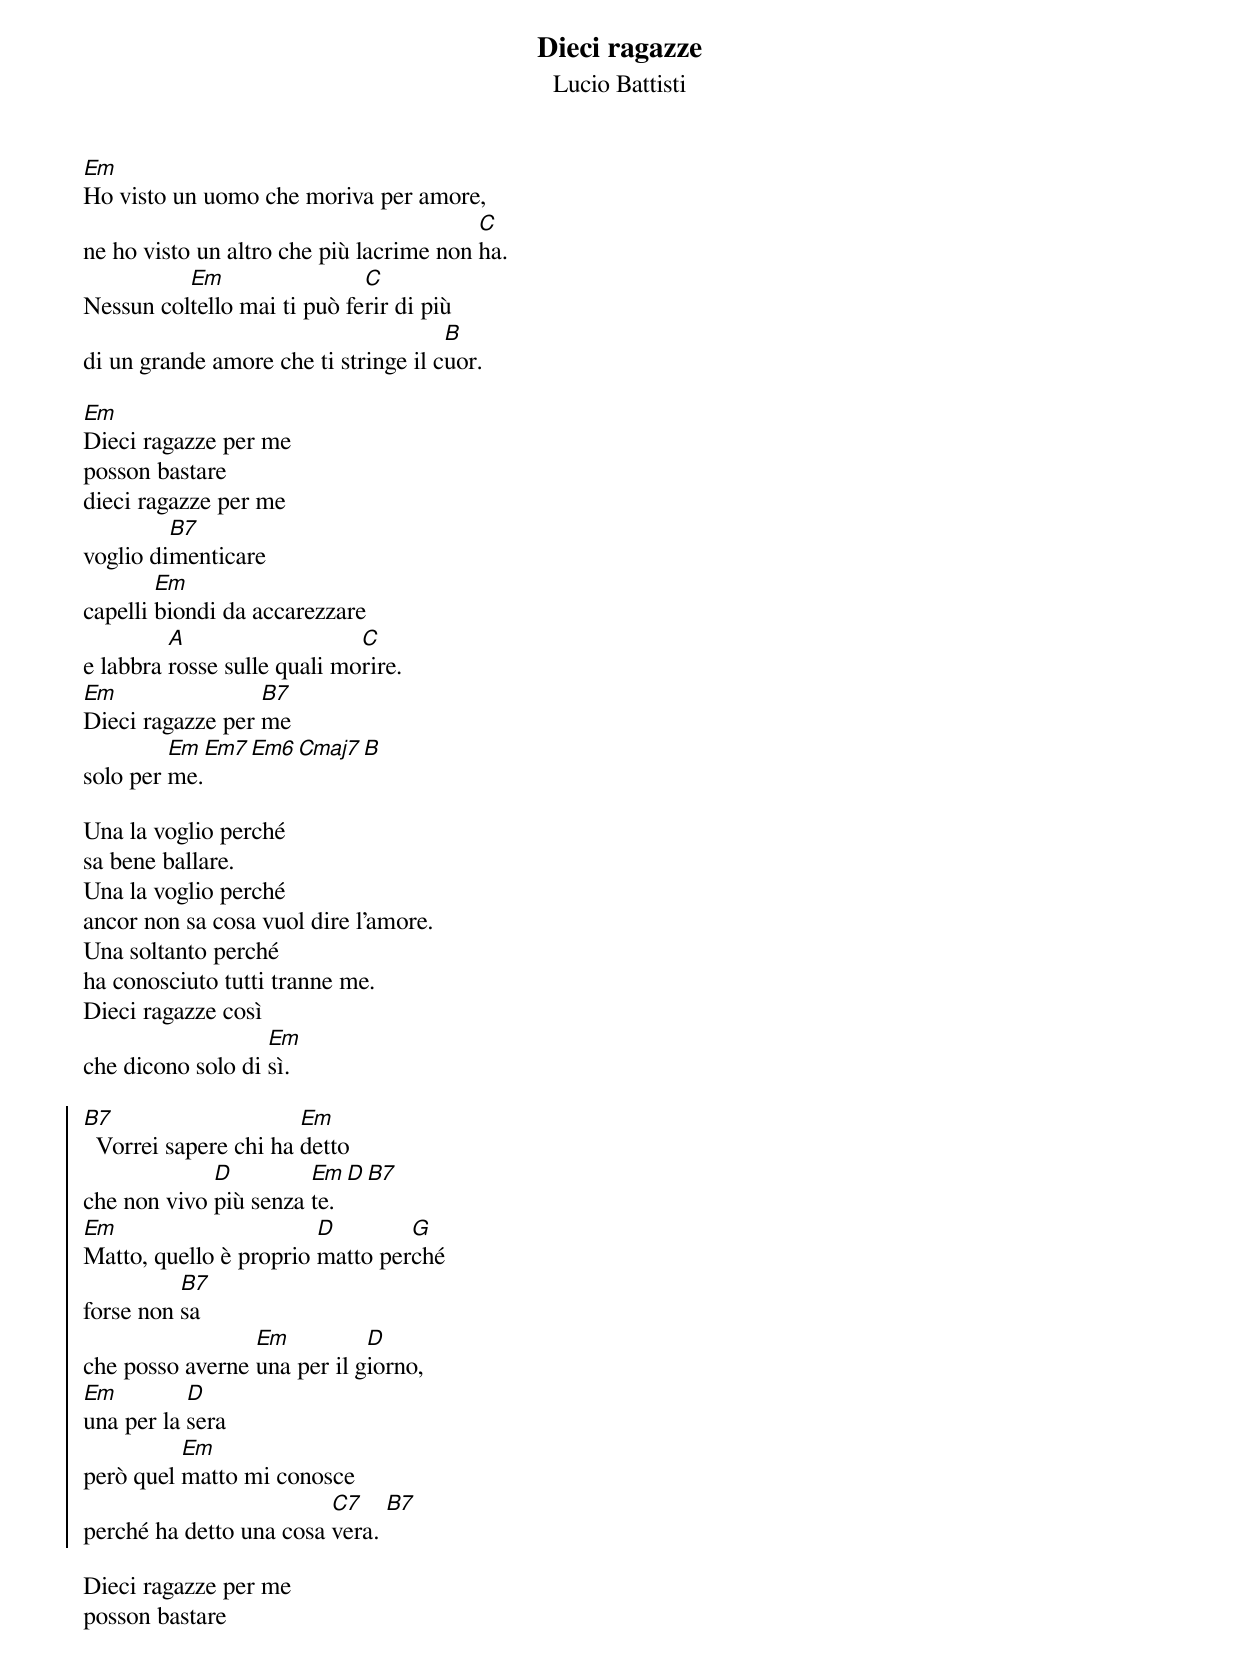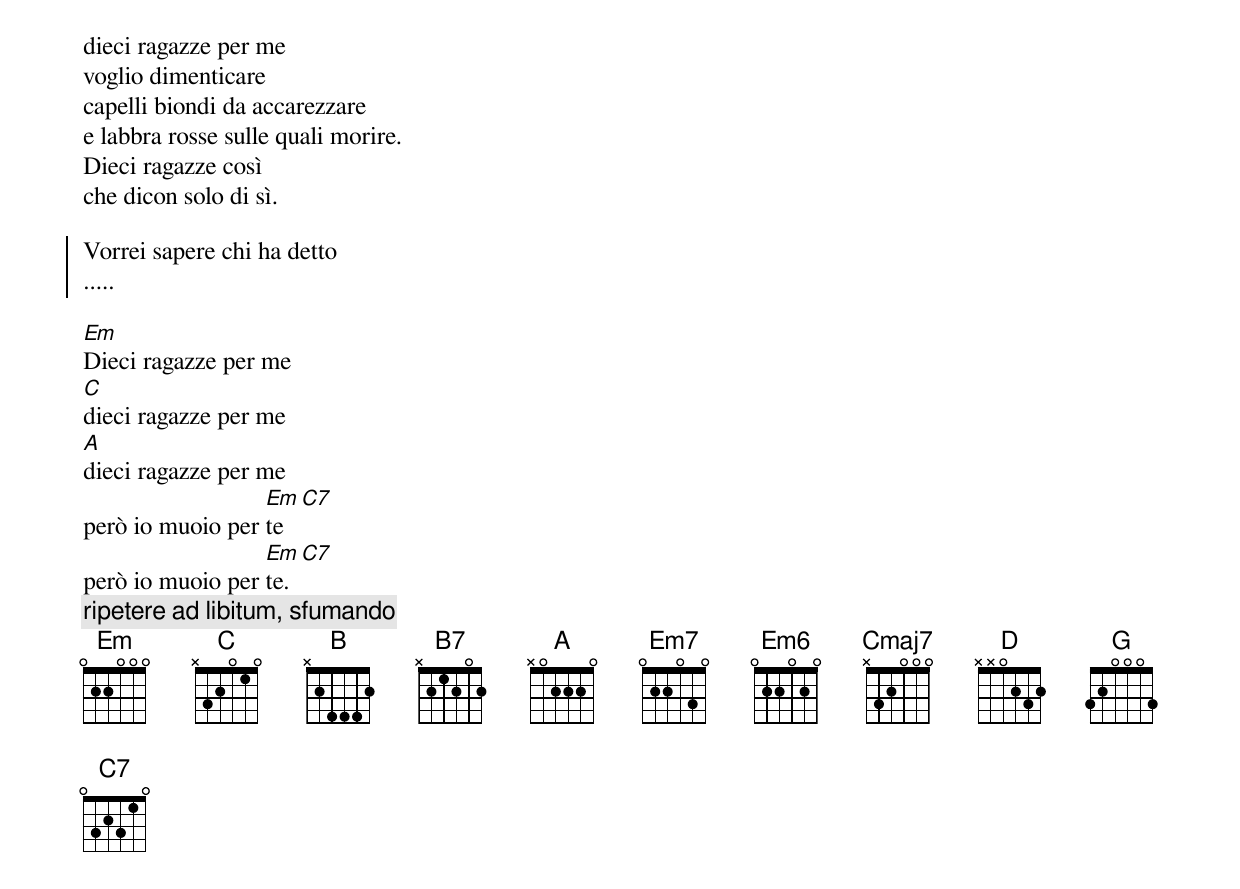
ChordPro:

{title: Dieci ragazze}
{subtitle: Lucio Battisti}

[Em]Ho visto un uomo che moriva per amore,
ne ho visto un altro che più lacrime non [C]ha.
Nessun col[Em]tello mai ti può fe[C]rir di più
di un grande amore che ti stringe il c[B]uor.

[Em]Dieci ragazze per me
posson bastare
dieci ragazze per me
voglio di[B7]menticare
capelli [Em]biondi da accarezzare
e labbra [A]rosse sulle quali mo[C]rire.
[Em]Dieci ragazze per [B7]me
solo per [Em]me.[Em7][Em6][Cmaj7][B]

Una la voglio perché
sa bene ballare.
Una la voglio perché
ancor non sa cosa vuol dire l'amore.
Una soltanto perché
ha conosciuto tutti tranne me.
Dieci ragazze così
che dicono solo di [Em]sì.

{soc}
[B7]  Vorrei sapere chi ha [Em]detto
che non vivo [D]più senza [Em]te.[D][B7]
[Em]Matto, quello è proprio [D]matto per[G]ché
forse non [B7]sa
che posso averne [Em]una per il g[D]iorno,
[Em]una per la [D]sera
però quel [Em]matto mi conosce
perché ha detto una cosa [C7]vera. [B7]
{eoc}

Dieci ragazze per me
posson bastare
dieci ragazze per me
voglio dimenticare
capelli biondi da accarezzare
e labbra rosse sulle quali morire.
Dieci ragazze così
che dicon solo di sì.

{soc}
Vorrei sapere chi ha detto
.....
{eoc}

[Em]Dieci ragazze per me
[C]dieci ragazze per me
[A]dieci ragazze per me
però io muoio per [Em]te[C7]
però io muoio per [Em]te.[C7]
{comment: ripetere ad libitum, sfumando}
